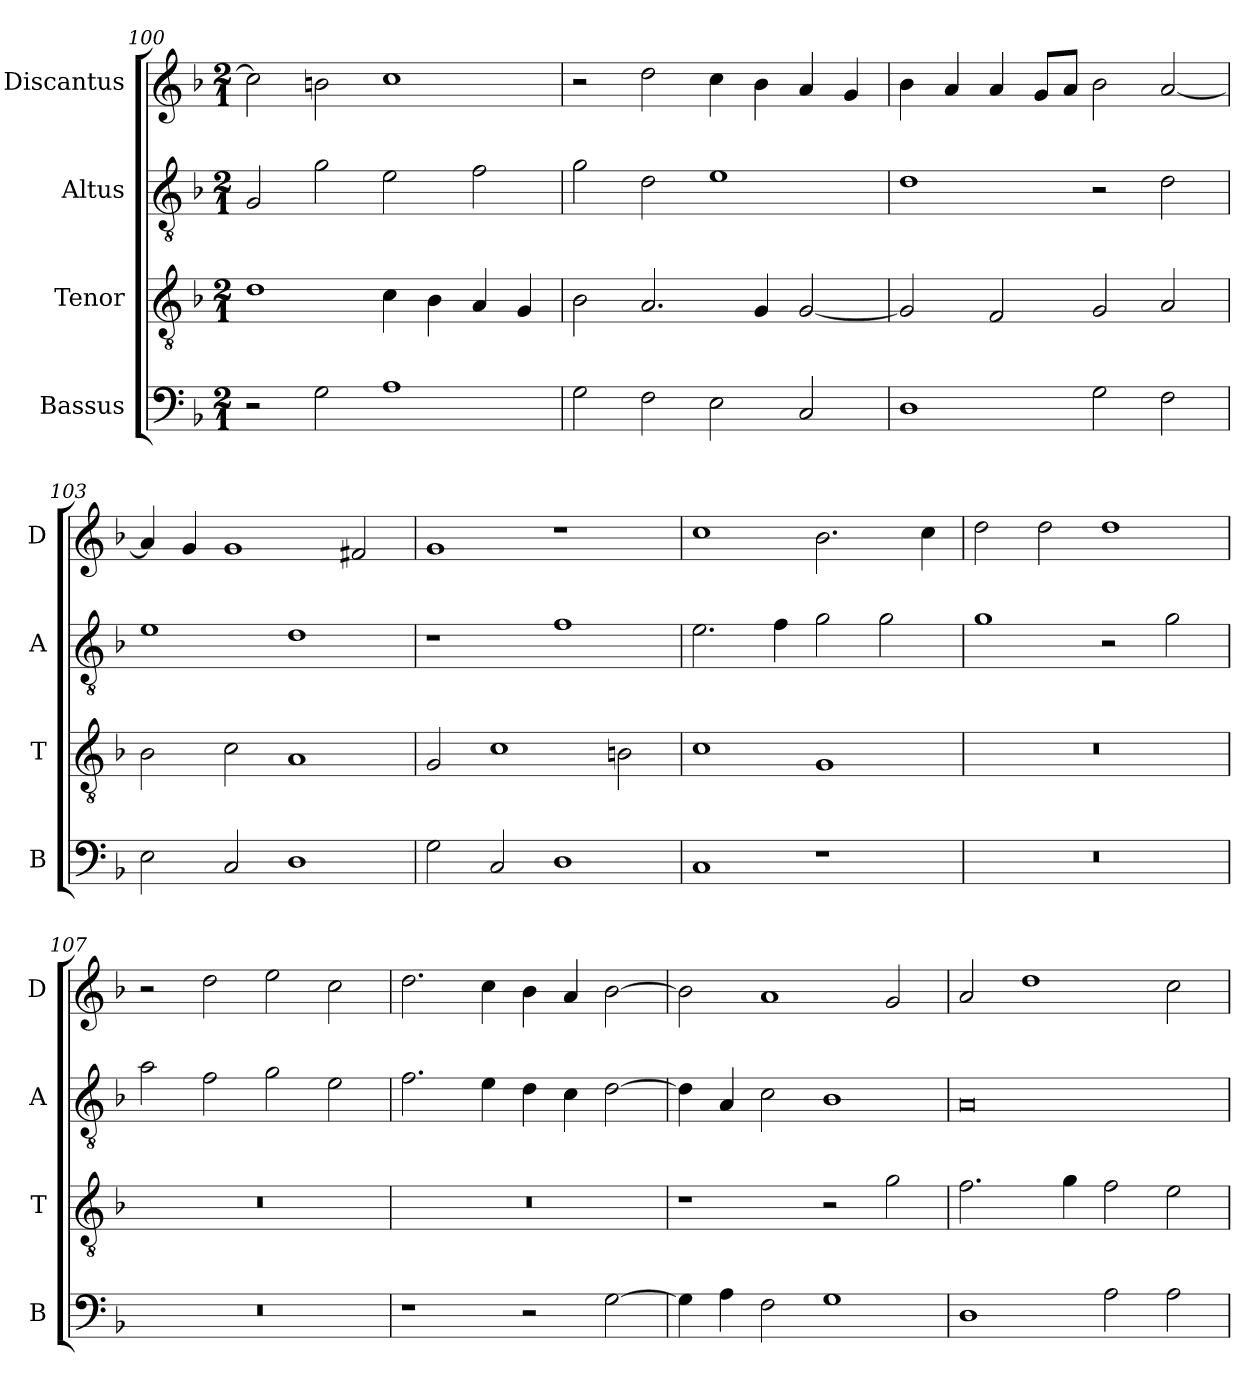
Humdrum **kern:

**kern	**kern	**kern	**kern
*part4	*part3	*part2	*part1
*staff4	*staff3	*staff2	*staff1
*I"Bassus	*I"Tenor	*I"Altus	*I"Discantus
*I'B	*I'T	*I'A	*I'D
*clefF4	*clefGv2	*clefGv2	*clefG2
*k[b-]	*k[b-]	*k[b-]	*k[b-]
*M2/1	*M2/1	*M2/1	*M2/1
=100	=100	=100	=100
2r	1d	2G/	2cc\]
2G\	.	2g\	2bn\
1A	4c\	2e\	1cc
.	4B-\	.	.
.	4A/	2f\	.
.	4G/	.	.
=101	=101	=101	=101
2G\	2B-\	2g\	2r
2F\	2.A/	2d\	2dd\
2E\	.	1e	4cc\
.	4G/	.	4b-\
2C/	[2G/	.	4a/
.	.	.	4g/
=102	=102	=102	=102
1D	2G/]	1d	4b-\
.	.	.	4a/
.	2F/	.	4a/
.	.	.	8g/L
.	.	.	8a/J
2G\	2G/	2r	2b-\
2F\	2A/	2d\	[2a/
=103	=103	=103	=103
2E\	2B-\	1e	4a/]
.	.	.	4g/
2C/	2c\	.	1g
1D	1A	1d	.
.	.	.	2f#X/
=104	=104	=104	=104
2G\	2G/	1r	1g
2C/	1c	.	.
1D	.	1f	1r
.	2Bn\	.	.
=105	=105	=105	=105
1C	1c	2.e\	1cc
.	.	4f\	.
1r	1G	2g\	2.b-\
.	.	2g\	.
.	.	.	4cc\
=106	=106	=106	=106
0r	0r	1g	2dd\
.	.	.	2dd\
.	.	2r	1dd
.	.	2g\	.
=107	=107	=107	=107
0r	0r	2a\	2r
.	.	2f\	2dd\
.	.	2g\	2ee\
.	.	2e\	2cc\
=108	=108	=108	=108
1r	0r	2.f\	2.dd\
.	.	4e\	4cc\
2r	.	4d\	4b-\
.	.	4c\	4a/
[2G\	.	[2d\	[2b-\
=109	=109	=109	=109
4G\]	1r	4d\]	2b-\]
4A\	.	4A/	.
2F\	.	2c\	1a
1G	2r	1B-	.
.	2g\	.	2g/
=110	=110	=110	=110
1D	2.f\	0A	2a/
.	.	.	1dd
.	4g\	.	.
2A\	2f\	.	.
2A\	2e\	.	2cc\
=	=	=	=
*-	*-	*-	*-
